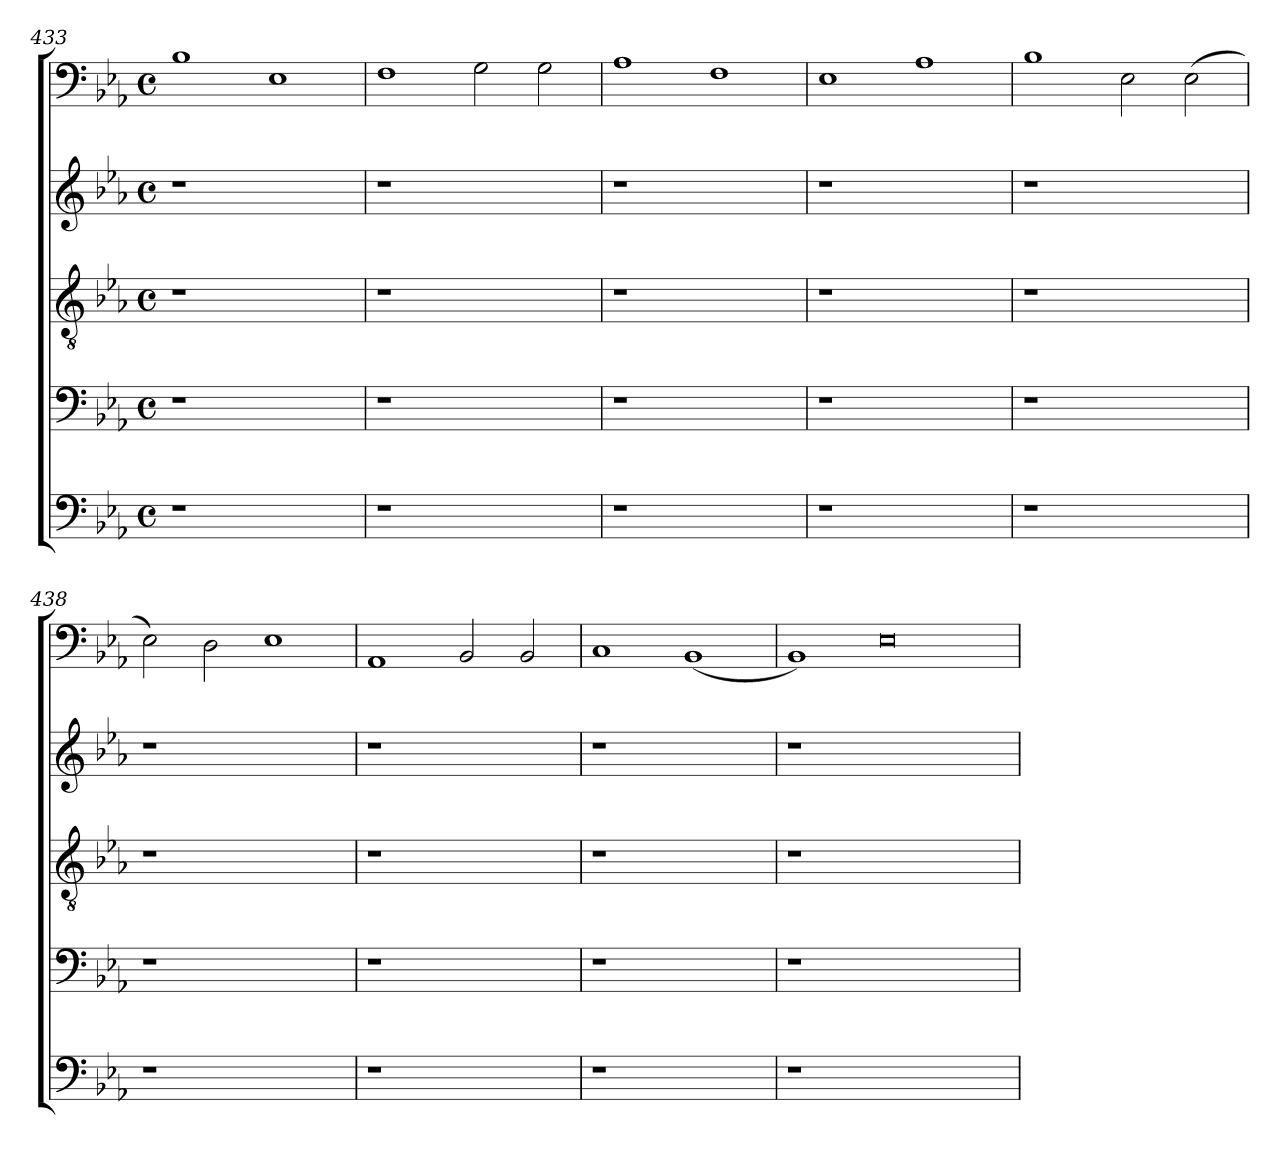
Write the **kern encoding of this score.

**kern	**kern	**kern	**kern	**kern
*part5	*part4	*part3	*part2	*part1
*staff5	*staff4	*staff3	*staff2	*staff1
*clefF4	*clefF4	*clefGv2	*clefG2	*clefF4
*	*ITrd-3c-5	*ITrd-3c-5	*ITrd-3c-5	*ITrd-3c-5
*k[b-e-a-]	*k[b-e-a-d-]	*k[b-e-a-d-]	*k[b-e-a-d-]	*k[b-e-a-d-]
*E-:	*A-:	*A-:	*A-:	*A-:
*M4/4	*M4/4	*M4/4	*M4/4	*M4/4
*met(c)	*met(c)	*met(c)	*met(c)	*met(c)
=433	=433	=433	=433	=433
1r	1r	1r	1r	1e-
1ryy	1ryy	1ryy	1ryy	1A-
!!LO:LB:g=z
=434	=434	=434	=434	=434
1r	1r	1r	1r	1B-
1ryy	1ryy	1ryy	1ryy	2c\
.	.	.	.	2c\
=435	=435	=435	=435	=435
1r	1r	1r	1r	1d-
1ryy	1ryy	1ryy	1ryy	1B-
=436	=436	=436	=436	=436
1r	1r	1r	1r	1A-
1ryy	1ryy	1ryy	1ryy	1d-
=437	=437	=437	=437	=437
1r	1r	1r	1r	1e-
1ryy	1ryy	1ryy	1ryy	2A-\
.	.	.	.	(>2A-\
!!LO:LB:g=z
=438	=438	=438	=438	=438
1r	1r	1r	1r	2A-\)
.	.	.	.	2G\
1ryy	1ryy	1ryy	1ryy	1A-
=439	=439	=439	=439	=439
1r	1r	1r	1r	1D-
1ryy	1ryy	1ryy	1ryy	2E-/
.	.	.	.	2E-/
=440	=440	=440	=440	=440
1r	1r	1r	1r	1F
1ryy	1ryy	1ryy	1ryy	(<1E-
=441	=441	=441	=441	=441
1r	1r	1r	1r	1E-)
0ryy	0ryy	0ryy	0ryy	0A-
=	=	=	=	=
*-	*-	*-	*-	*-
